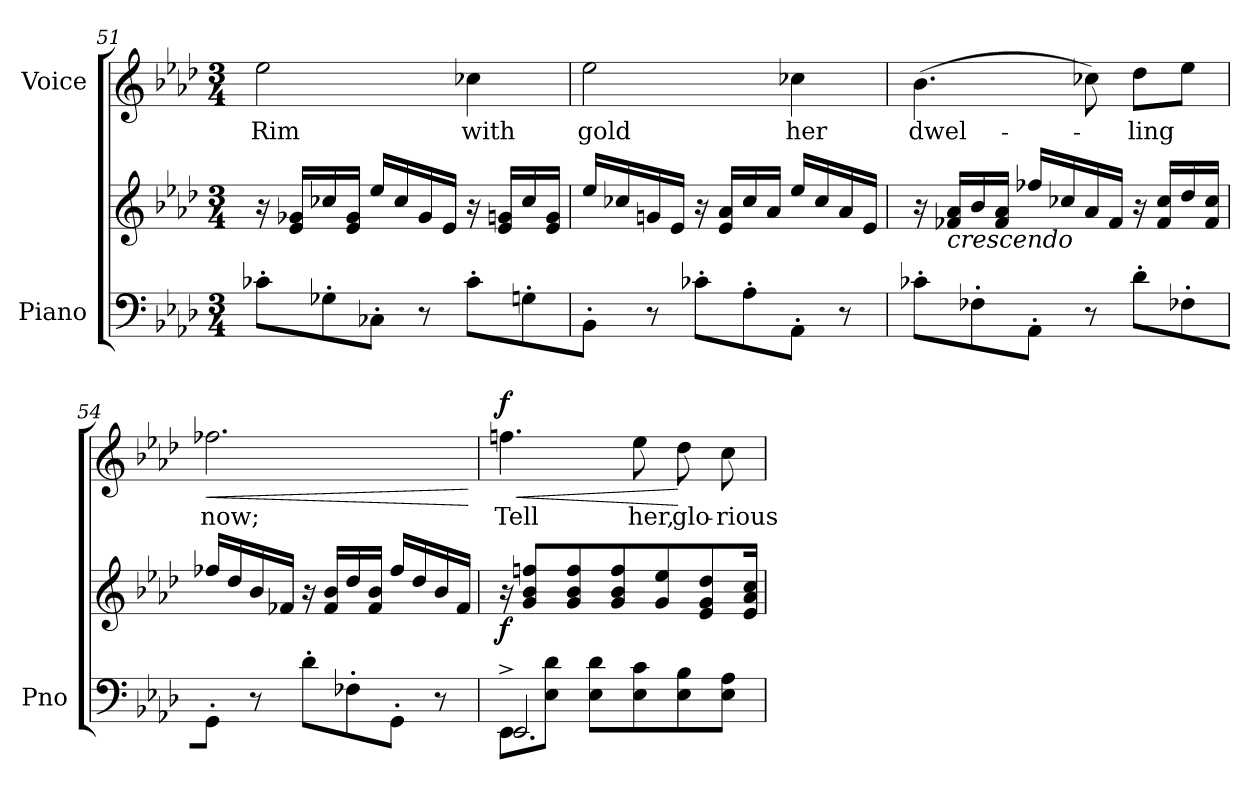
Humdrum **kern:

**kern	**kern	**dynam	**kern	**text	**dynam
*part2	*part2	*part2	*part1	*part1	*part1
*staff3	*staff2	*staff2/3	*staff1	*staff1	*staff1
*I"Piano	*	*	*I"Voice	*	*
*I'Pno	*	*	*	*	*
!!LO:LB:g=z
*clefF4	*clefG2	*	*clefG2	*	*
*k[b-e-a-d-]	*k[b-e-a-d-]	*	*k[b-e-a-d-]	*	*
*M3/4	*M3/4	*	*M3/4	*	*
=51	=51	=51	=51	=51	=51
!	!	!	!	!LO:LY:b	!
8c-X'\L	16r	.	2ee-\	Rim	.
.	16e-/ 16g-X/LL	.	.	.	.
8G-X'\	16cc-X/	.	.	.	.
.	16e-/ 16g-/JJ	.	.	.	.
8C-X'\J	16ee-/LL	.	.	.	.
.	16cc-/	.	.	.	.
8r	16g-/	.	.	.	.
.	16e-/JJ	.	.	.	.
!	!	!	!	!LO:LY:b	!
8c-'\L	16r	.	4cc-X\	with	.
.	16e-/ 16gn/LL	.	.	.	.
8Gn'\	16cc-/	.	.	.	.
.	16e-/ 16g/JJ	.	.	.	.
=52	=52	=52	=52	=52	=52
!	!	!	!	!LO:LY:b	!
8BB-'\J	16ee-/LL	.	2ee-\	gold	.
.	16cc-X/	.	.	.	.
8r	16gn/	.	.	.	.
.	16e-/JJ	.	.	.	.
8c-X'\L	16r	.	.	.	.
.	16e-/ 16a-/LL	.	.	.	.
8A-'\	16cc-/	.	.	.	.
.	16a-/JJ	.	.	.	.
!	!	!	!	!LO:LY:b	!
8AA-'\J	16ee-/LL	.	4cc-X\	her	.
.	16cc-/	.	.	.	.
8r	16a-/	.	.	.	.
.	16e-/JJ	.	.	.	.
!!LO:LB:g=z
=53	=53	=53	=53	=53	=53
!	!	!	!	!LO:LY:b	!
8c-X'\L	16r	.	(>4.b-\	dwel-	.
!	!LO:TX:b:i:t=crescendo	!	!	!	!
.	16f-X/ 16a-/LL	.	.	.	.
8F-X'\	16b-/	.	.	.	.
.	16f-/ 16a-/JJ	.	.	.	.
8AA-'\J	16ff-X/LL	.	.	.	.
.	16cc-X/	.	.	.	.
8r	16a-/	.	8cc-X\)	.	.
.	16f-/JJ	.	.	.	.
!	!	!	!	!LO:LY:b	!
8d-'\L	16r	.	8dd-\L	-ling	.
.	16f-/ 16cc-/LL	.	.	.	.
8F-X'\	16dd-/	.	8ee-\J	.	.
.	16f-/ 16cc-/JJ	.	.	.	.
=54	=54	=54	=54	=54	=54
!	!	!	!	!LO:LY:b	!LO:HP:b
8GG'\J	16ff-X/LL	.	2.ff-X\	now;	<
.	16dd-/	.	.	.	.
8r	16b-/	.	.	.	.
.	16f-X/JJ	.	.	.	.
8d-'\L	16r	.	.	.	.
.	16f-/ 16b-/LL	.	.	.	.
8F-X'\	16dd-/	.	.	.	.
.	16f-/ 16b-/JJ	.	.	.	.
8GG'\J	16ff-/LL	.	.	.	.
.	16dd-/	.	.	.	.
8r	16b-/	.	.	.	.
.	16f-/JJ	.	.	.	.
.	.	.	.	.	[
!!LO:PB:g=z
=55	=55	=55	=55	=55	=55
!LO:N:head=open	!	!LO:DY:b	!	!LO:LY:b	!LO:HP:b
*^	*	*	*	*	*
!	!	!	!	!	!	!LO:DY:n=1:a
8EE-^\L	2.EE-/	16r	f	4.ffn\	Tell	< f
.	.	8g/ 8b-/ 8ffn/L	.	.	.	.
8E-\ 8d-\J	.	.	.	.	.	.
.	.	8g/ 8b-/ 8ff/	.	.	.	.
8E-\ 8d-\L	.	.	.	.	.	.
.	.	8g/ 8b-/ 8ff/	.	.	.	.
!	!	!	!	!	!LO:LY:b	!
8E-\ 8c\	.	.	.	8ee-\	her,	.
.	.	8g/ 8ee-/	.	.	.	.
!	!	!	!	!	!LO:LY:b	!
8E-\ 8B-\	.	.	.	8dd-\	glo-	[
.	.	8e-/ 8g/ 8dd-/	.	.	.	.
!	!	!	!	!	!LO:LY:b	!
8E-\ 8A-\J	.	.	.	8cc\	-rious	.
.	.	16e-/ 16a-/ 16cc/Jk	.	.	.	.
*v	*v	*	*	*	*	*
=	=	=	=	=	=
*-	*-	*-	*-	*-	*-
